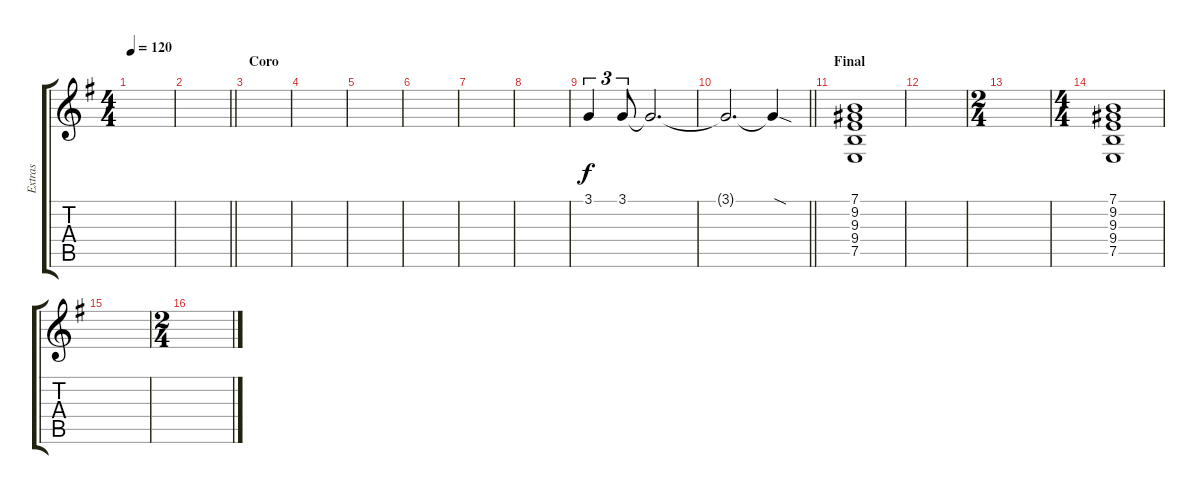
\track ("Extras" "Extras") {instrument tubularbells}
\staff {score tabs}
\tuning (E4 B3 G3 D3 A2 E2) {hide}
\ts (4 4)
\tempo 120
\clef g2
\ks g
|
\barLineRight lightlight
|
\section ("" "Coro")
|
|
|
|
|
|
3.1.4{tu (3 2) instrument synthvoice} 3.1.8{tu (3 2)} 3.1{t}.2{d} |
\barLineRight lightlight
3.1{t}.2{d} 3.1{sod t}.4 |
\section ("" "Final")
(7.1 9.2 9.3 9.4 7.5).1{instrument tubularbells} |
|
\ts (2 4)
|
\ts (4 4)
(7.1 9.2 9.3 9.4 7.5).1 |
|
\ts (2 4)
